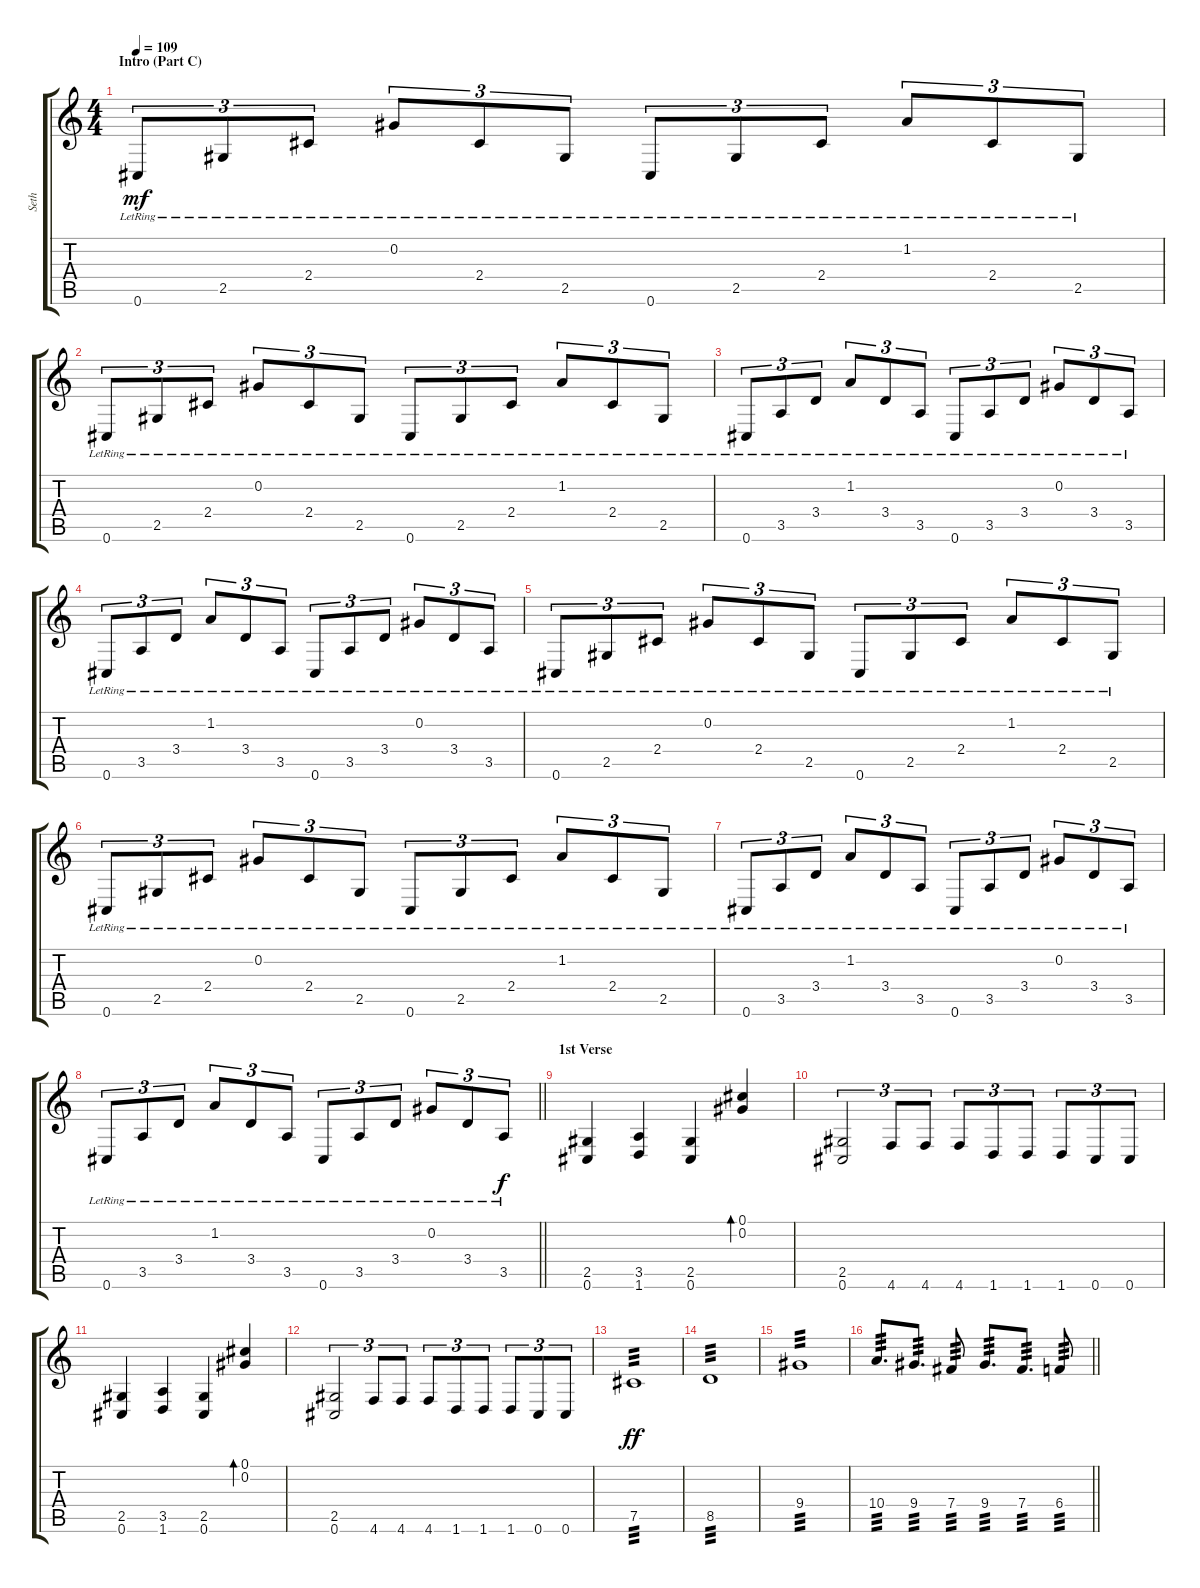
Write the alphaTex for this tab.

\track ("Seth " "Seth ") {instrument overdrivenguitar}
\staff {score tabs}
\tuning (Db4 Ab3 E3 B2 Gb2 Db2) {hide}
\ts (4 4)
\section ("" "Intro (Part C)")
\tempo 109
\clef g2
\ks c
0.6{lr}.8{tu (3 2) dy mf} 2.5{lr}.8{tu (3 2)} 2.4{lr}.8{tu (3 2)} 0.2{lr}.8{tu (3 2)} 2.4{lr}.8{tu (3 2)} 2.5{lr}.8{tu (3 2)} 0.6{lr}.8{tu (3 2)} 2.5{lr}.8{tu (3 2)} 2.4{lr}.8{tu (3 2)} 1.2{lr}.8{tu (3 2)} 2.4{lr}.8{tu (3 2)} 2.5{lr}.8{tu (3 2)} |
0.6{lr}.8{tu (3 2)} 2.5{lr}.8{tu (3 2)} 2.4{lr}.8{tu (3 2)} 0.2{lr}.8{tu (3 2)} 2.4{lr}.8{tu (3 2)} 2.5{lr}.8{tu (3 2)} 0.6{lr}.8{tu (3 2)} 2.5{lr}.8{tu (3 2)} 2.4{lr}.8{tu (3 2)} 1.2{lr}.8{tu (3 2)} 2.4{lr}.8{tu (3 2)} 2.5{lr}.8{tu (3 2)} |
0.6{lr}.8{tu (3 2)} 3.5{lr}.8{tu (3 2)} 3.4{lr}.8{tu (3 2)} 1.2{lr}.8{tu (3 2)} 3.4{lr}.8{tu (3 2)} 3.5{lr}.8{tu (3 2)} 0.6{lr}.8{tu (3 2)} 3.5{lr}.8{tu (3 2)} 3.4{lr}.8{tu (3 2)} 0.2{lr}.8{tu (3 2)} 3.4{lr}.8{tu (3 2)} 3.5{lr}.8{tu (3 2)} |
0.6{lr}.8{tu (3 2)} 3.5{lr}.8{tu (3 2)} 3.4{lr}.8{tu (3 2)} 1.2{lr}.8{tu (3 2)} 3.4{lr}.8{tu (3 2)} 3.5{lr}.8{tu (3 2)} 0.6{lr}.8{tu (3 2)} 3.5{lr}.8{tu (3 2)} 3.4{lr}.8{tu (3 2)} 0.2{lr}.8{tu (3 2)} 3.4{lr}.8{tu (3 2)} 3.5{lr}.8{tu (3 2)} |
0.6{lr}.8{tu (3 2)} 2.5{lr}.8{tu (3 2)} 2.4{lr}.8{tu (3 2)} 0.2{lr}.8{tu (3 2)} 2.4{lr}.8{tu (3 2)} 2.5{lr}.8{tu (3 2)} 0.6{lr}.8{tu (3 2)} 2.5{lr}.8{tu (3 2)} 2.4{lr}.8{tu (3 2)} 1.2{lr}.8{tu (3 2)} 2.4{lr}.8{tu (3 2)} 2.5{lr}.8{tu (3 2)} |
0.6{lr}.8{tu (3 2)} 2.5{lr}.8{tu (3 2)} 2.4{lr}.8{tu (3 2)} 0.2{lr}.8{tu (3 2)} 2.4{lr}.8{tu (3 2)} 2.5{lr}.8{tu (3 2)} 0.6{lr}.8{tu (3 2)} 2.5{lr}.8{tu (3 2)} 2.4{lr}.8{tu (3 2)} 1.2{lr}.8{tu (3 2)} 2.4{lr}.8{tu (3 2)} 2.5{lr}.8{tu (3 2)} |
0.6{lr}.8{tu (3 2)} 3.5{lr}.8{tu (3 2)} 3.4{lr}.8{tu (3 2)} 1.2{lr}.8{tu (3 2)} 3.4{lr}.8{tu (3 2)} 3.5{lr}.8{tu (3 2)} 0.6{lr}.8{tu (3 2)} 3.5{lr}.8{tu (3 2)} 3.4{lr}.8{tu (3 2)} 0.2{lr}.8{tu (3 2)} 3.4{lr}.8{tu (3 2)} 3.5{lr}.8{tu (3 2)} |
\barLineRight lightlight
0.6{lr}.8{tu (3 2)} 3.5{lr}.8{tu (3 2)} 3.4{lr}.8{tu (3 2)} 1.2{lr}.8{tu (3 2)} 3.4{lr}.8{tu (3 2)} 3.5{lr}.8{tu (3 2)} 0.6{lr}.8{tu (3 2)} 3.5{lr}.8{tu (3 2)} 3.4{lr}.8{tu (3 2)} 0.2{lr}.8{tu (3 2)} 3.4{lr}.8{tu (3 2)} 3.5{lr}.8{tu (3 2) dy f} |
\section ("" "1st Verse")
(2.5 0.6).4{instrument overdrivenguitar} (3.5 1.6).4 (2.5 0.6).4 (0.1 0.2).4{bd 60} |
(2.5 0.6).2{tu (3 2)} 4.6.8{tu (3 2)} 4.6.8{tu (3 2)} 4.6.8{tu (3 2)} 1.6.8{tu (3 2)} 1.6.8{tu (3 2)} 1.6.8{tu (3 2)} 0.6.8{tu (3 2)} 0.6.8{tu (3 2)} |
(2.5 0.6).4 (3.5 1.6).4 (2.5 0.6).4 (0.1 0.2).4{bd 60} |
(2.5 0.6).2{tu (3 2)} 4.6.8{tu (3 2)} 4.6.8{tu (3 2)} 4.6.8{tu (3 2)} 1.6.8{tu (3 2)} 1.6.8{tu (3 2)} 1.6.8{tu (3 2)} 0.6.8{tu (3 2)} 0.6.8{tu (3 2)} |
7.5.1{tp 3 dy ff} |
8.5.1{tp 3} |
9.4.1{tp 3} |
\barLineRight lightlight
10.4.8{d tp 3} 9.4.8{d tp 3} 7.4.8{tp 3} 9.4.8{d tp 3} 7.4.8{d tp 3} 6.4.8{tp 3}
